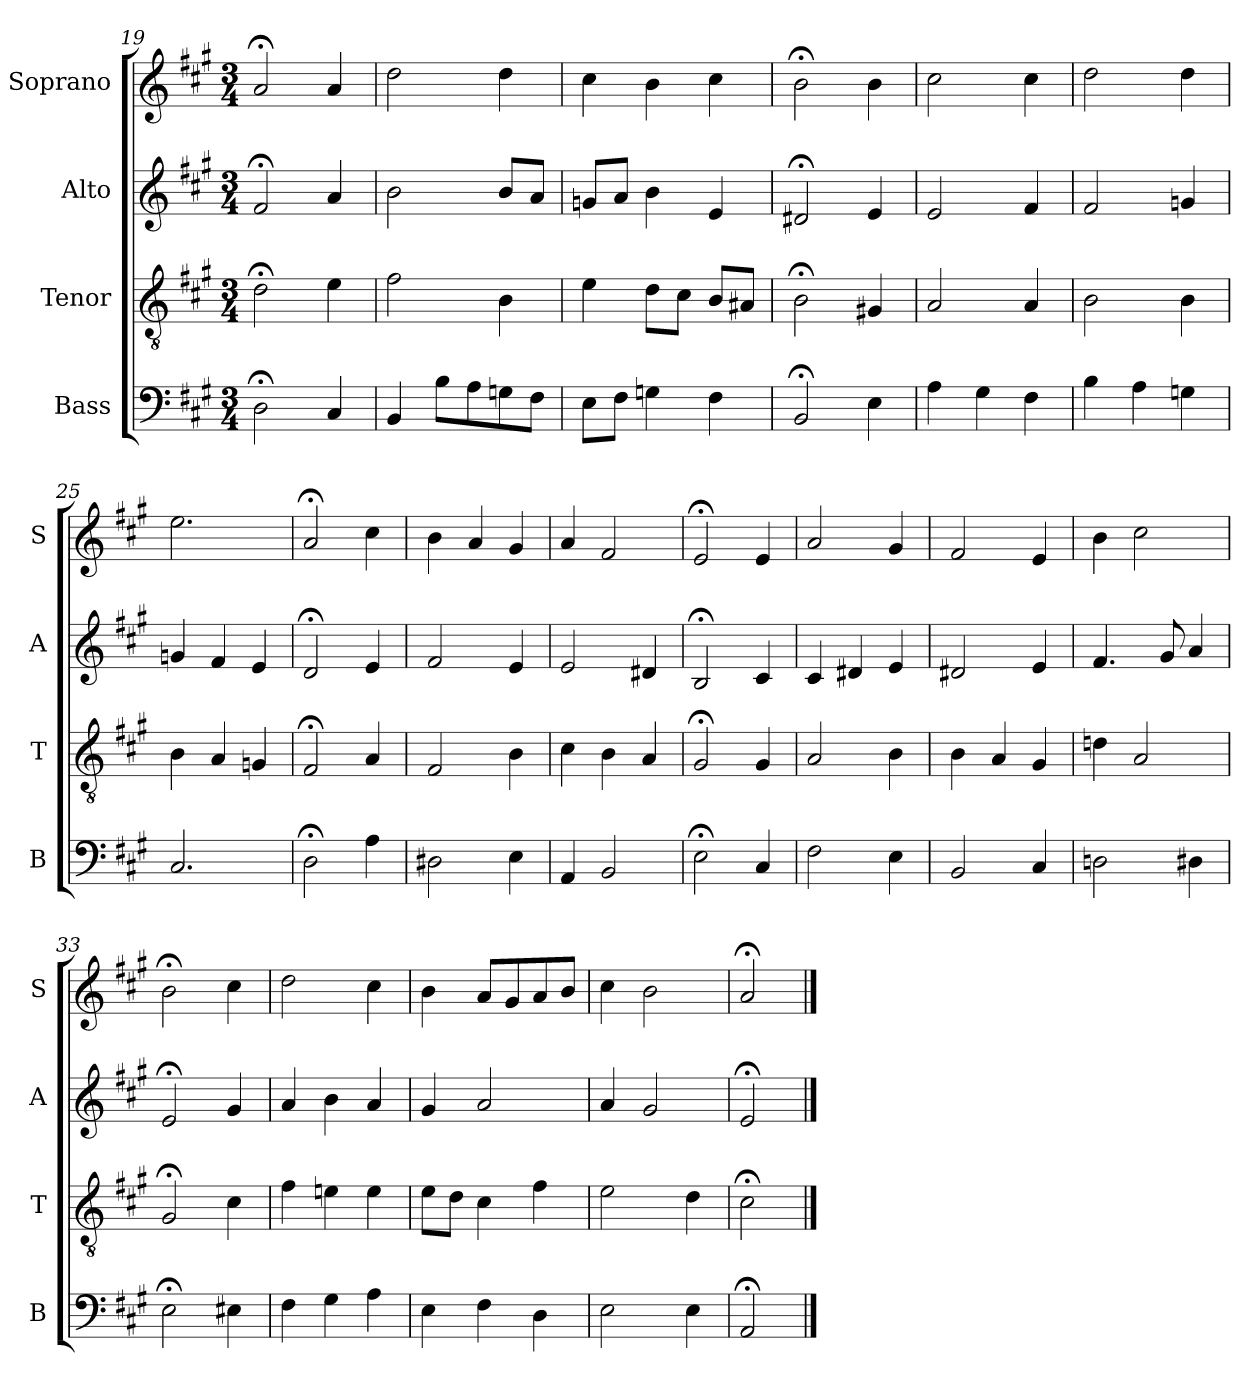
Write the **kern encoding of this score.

**kern	**kern	**kern	**kern
*part4	*part3	*part2	*part1
*staff4	*staff3	*staff2	*staff1
*I"Bass	*I"Tenor	*I"Alto	*I"Soprano
*I'B	*I'T	*I'A	*I'S
*clefF4	*clefGv2	*clefG2	*clefG2
*k[f#c#g#]	*k[f#c#g#]	*k[f#c#g#]	*k[f#c#g#]
*A:	*A:	*A:	*A:
*M3/4	*M3/4	*M3/4	*M3/4
=19	=19	=19	=19
2D;<	2d;<	2f#;<	2a;<
4C#	4e	4a	4a
=20	=20	=20	=20
4BB	2f#	2b	2dd
8BL	.	.	.
8A	.	.	.
8Gn	4B	8bL	4dd
8F#J	.	8aJ	.
=21	=21	=21	=21
8EiL	4ei	8gniL	4cc#i
8F#J	.	8aJ	.
4Gn	8dL	4b	4b
.	8c#J	.	.
4F#	8BL	4e	4cc#
.	8A#XJ	.	.
=22	=22	=22	=22
2BB;<	2B;<	2d#X;<	2b;<
4E	4G#X	4e	4b
=23	=23	=23	=23
4A	2A	2e	2cc#
4G#	.	.	.
4F#	4A	4f#	4cc#
=24	=24	=24	=24
4B	2B	2f#	2dd
4A	.	.	.
4Gn	4B	4gn	4dd
=25	=25	=25	=25
2.C#	4B	4gn	2.ee
.	4A	4f#	.
.	4Gn	4e	.
=26	=26	=26	=26
2D;<	2F#;<	2d;<	2a;<
4A	4A	4e	4cc#
=27	=27	=27	=27
2D#X	2F#	2f#	4b
.	.	.	4a
4E	4B	4e	4g#
=28	=28	=28	=28
4AA	4c#	2e	4a
2BB	4B	.	2f#
.	4A	4d#X	.
=29	=29	=29	=29
2E;<	2G#;<	2B;<	2e;<
4C#	4G#	4c#	4e
=30	=30	=30	=30
2F#	2A	4c#	2a
.	.	4d#X	.
4E	4B	4e	4g#
=31	=31	=31	=31
2BB	4B	2d#X	2f#
.	4A	.	.
4C#	4G#	4e	4e
=32	=32	=32	=32
2Dn	4dn	4.f#	4b
.	2A	.	2cc#
.	.	8g#	.
4D#X	.	4a	.
=33	=33	=33	=33
2E;<	2G#;<	2e;<	2b;<
4E#X	4c#	4g#	4cc#
=34	=34	=34	=34
4F#	4f#	4a	2dd
4G#	4en	4b	.
4A	4e	4a	4cc#
=35	=35	=35	=35
4E	8eL	4g#	4b
.	8dJ	.	.
4F#	4c#	2a	8aL
.	.	.	8g#
4D	4f#	.	8a
.	.	.	8bJ
=36	=36	=36	=36
2E	2e	4a	4cc#
.	.	2g#	2b
4E	4d	.	.
=37	=37	=37	=37
2AA;<	2c#;<	2e;<	2a;<
==	==	==	==
*-	*-	*-	*-
